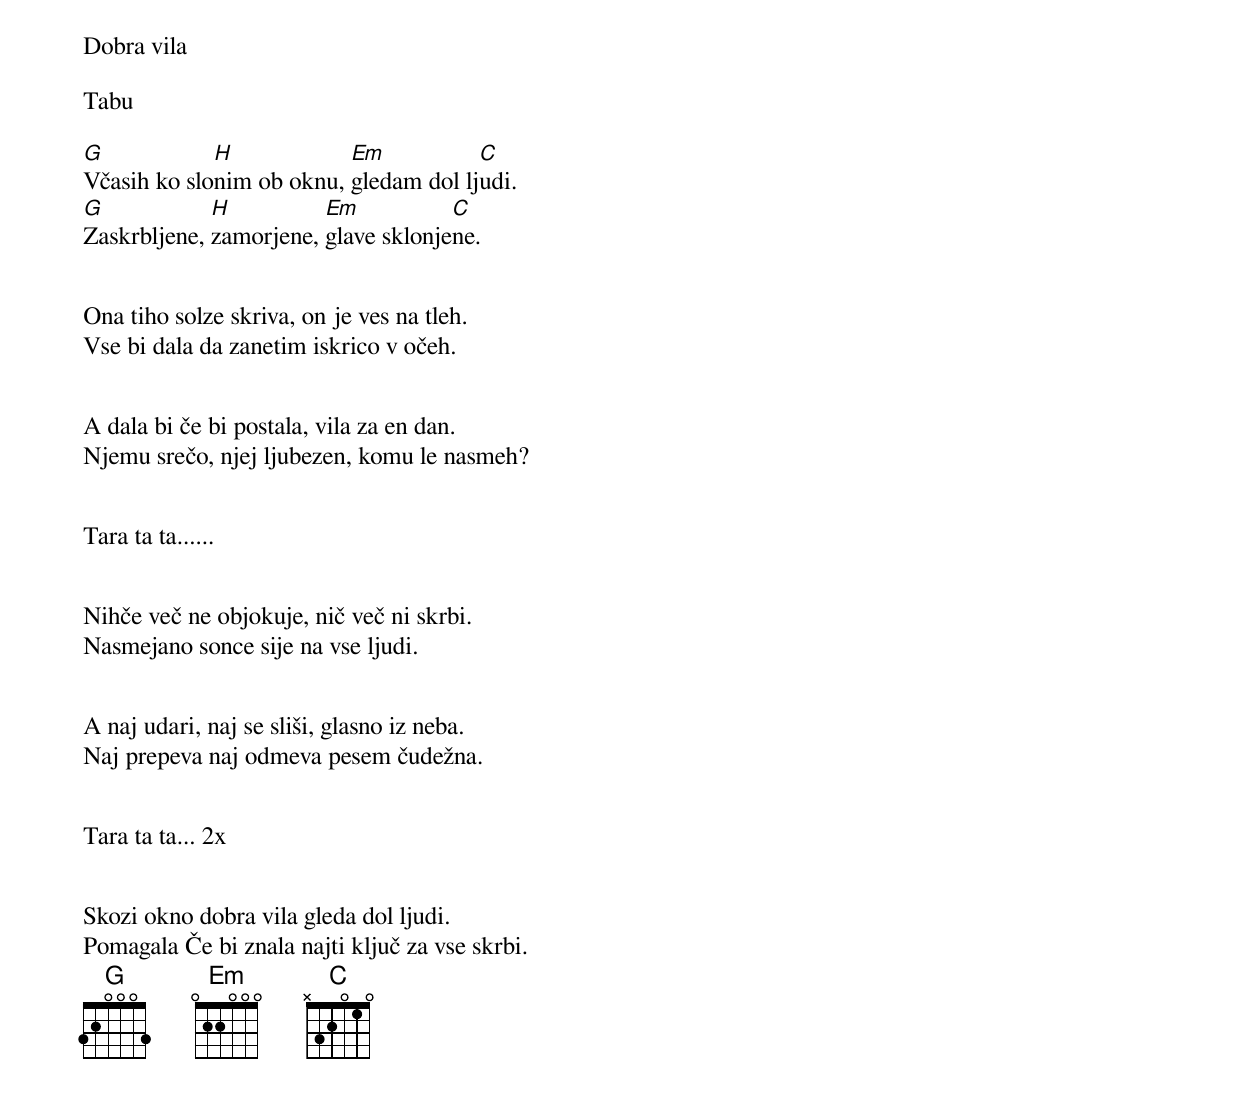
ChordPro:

Dobra vila

Tabu

[G]Včasih ko slo[H]nim ob oknu, [Em]gledam dol lj[C]udi.
[G]Zaskrbljene, [H]zamorjene, [Em]glave sklonje[C]ne.


Ona tiho solze skriva, on je ves na tleh.
Vse bi dala da zanetim iskrico v očeh.


A dala bi če bi postala, vila za en dan.
Njemu srečo, njej ljubezen, komu le nasmeh?


Tara ta ta......


Nihče več ne objokuje, nič več ni skrbi.
Nasmejano sonce sije na vse ljudi.


A naj udari, naj se sliši, glasno iz neba.
Naj prepeva naj odmeva pesem čudežna.


Tara ta ta... 2x


Skozi okno dobra vila gleda dol ljudi.
Pomagala Če bi znala najti ključ za vse skrbi.
